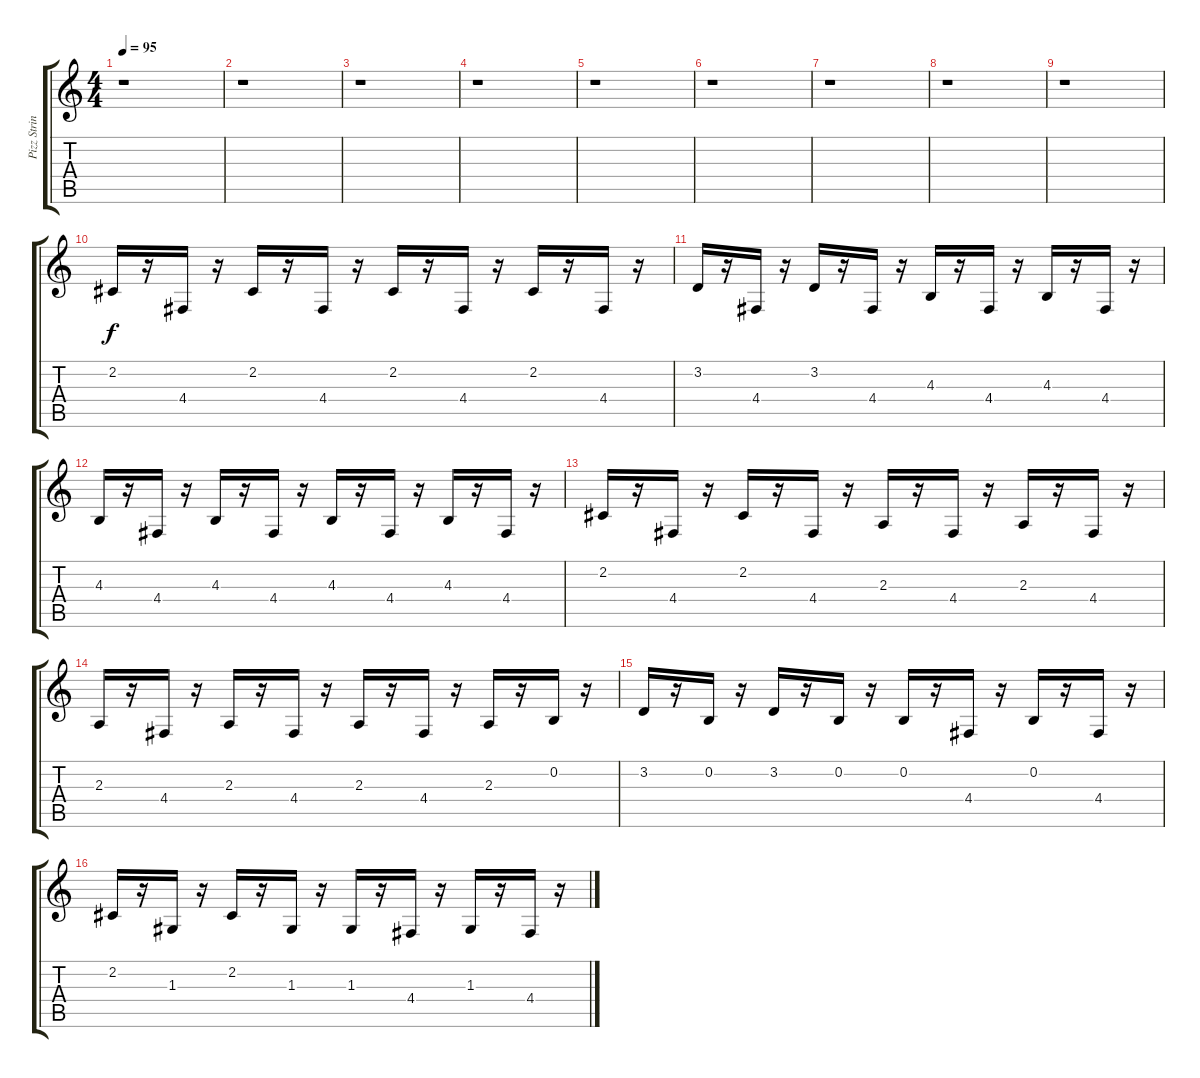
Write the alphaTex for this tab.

\track ("Pizz Strings" "Pizz Strin") {instrument pizzicatostrings}
\staff {score tabs}
\tuning (E4 B3 G3 D3 A2 E2) {hide}
\ts (4 4)
\tempo 95
\clef g2
\ks c
r.1{dy f} |
r.1 |
r.1 |
r.1 |
r.1 |
r.1 |
r.1 |
r.1 |
r.1 |
2.2.16 r.16 4.4.16 r.16 2.2.16 r.16 4.4.16 r.16 2.2.16 r.16 4.4.16 r.16 2.2.16 r.16 4.4.16 r.16 |
3.2.16 r.16 4.4.16 r.16 3.2.16 r.16 4.4.16 r.16 4.3.16 r.16 4.4.16 r.16 4.3.16 r.16 4.4.16 r.16 |
4.3.16 r.16 4.4.16 r.16 4.3.16 r.16 4.4.16 r.16 4.3.16 r.16 4.4.16 r.16 4.3.16 r.16 4.4.16 r.16 |
2.2.16 r.16 4.4.16 r.16 2.2.16 r.16 4.4.16 r.16 2.3.16 r.16 4.4.16 r.16 2.3.16 r.16 4.4.16 r.16 |
2.3.16 r.16 4.4.16 r.16 2.3.16 r.16 4.4.16 r.16 2.3.16 r.16 4.4.16 r.16 2.3.16 r.16 0.2.16 r.16 |
3.2.16 r.16 0.2.16 r.16 3.2.16 r.16 0.2.16 r.16 0.2.16 r.16 4.4.16 r.16 0.2.16 r.16 4.4.16 r.16 |
2.2.16 r.16 1.3.16 r.16 2.2.16 r.16 1.3.16 r.16 1.3.16 r.16 4.4.16 r.16 1.3.16 r.16 4.4.16 r.16
